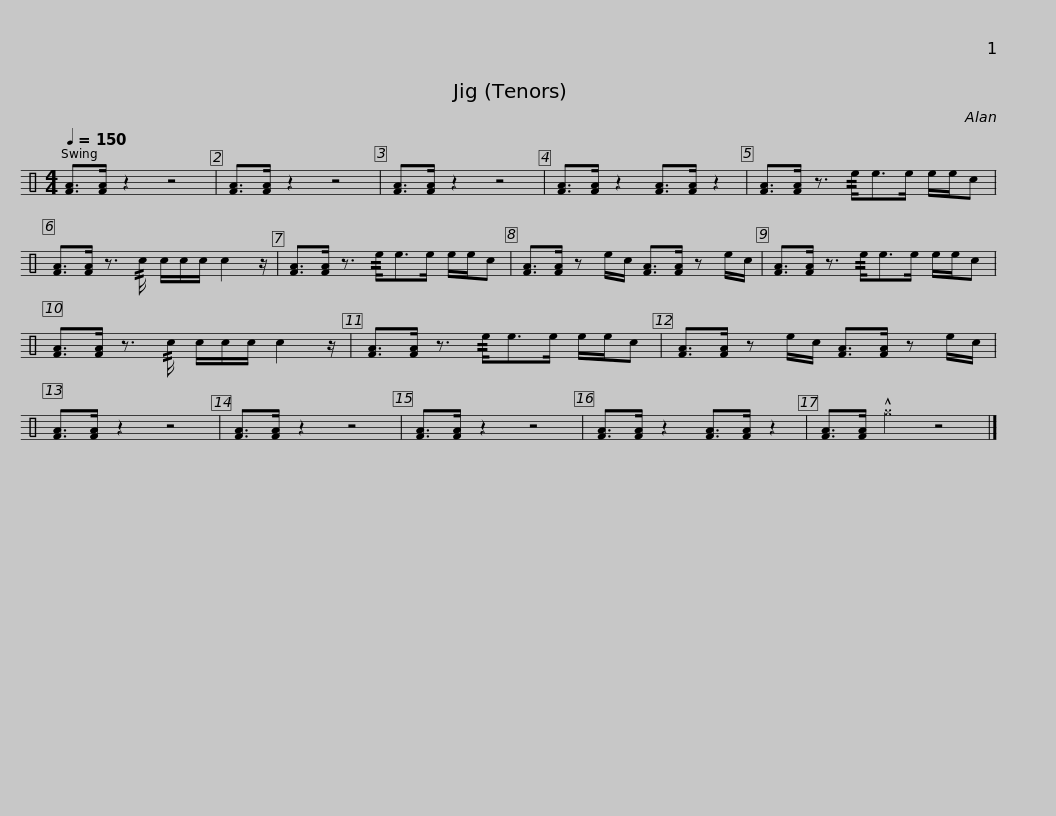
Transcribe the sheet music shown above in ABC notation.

X:1
L:1/8
Q:1/4=150
M:4/4
I:linebreak $
K:C
V:1 perc
K:none
V:1
 [FA]>[FA] z2 z4 | [FA]>[FA] z2 z4 | [FA]>[FA] z2 z4 | [FA]>[FA] z2 [FA]>[FA] z2 | [FA]>[FA] z3/2 !//!e<ee/ e/e/c | %5
 [FA]>[FA] z3/2 !//!c/ c/c/c/ c2 z/ |$ [FA]>[FA] z3/2 !//!e<ee/ e/e/c | [FA]>[FA] z e/c/ [FA]>[FA] z e/c/ | [FA]>[FA] z3/2 !//!e<ee/ e/e/c | [FA]>[FA] z3/2 !//!c/ c/c/c/ c2 z/ |$ %10
 [FA]>[FA] z3/2 !//!e<ee/ e/e/c | [FA]>[FA] z e/c/ [FA]>[FA] z e/c/ | [FA]>[FA] z2 z4 | [FA]>[FA] z2 z4 | [FA]>[FA] z2 z4 | %15
 [FA]>[FA] z2 [FA]>[FA] z2 | [FA]>[FA] !^!^g2 z4 |] %17
